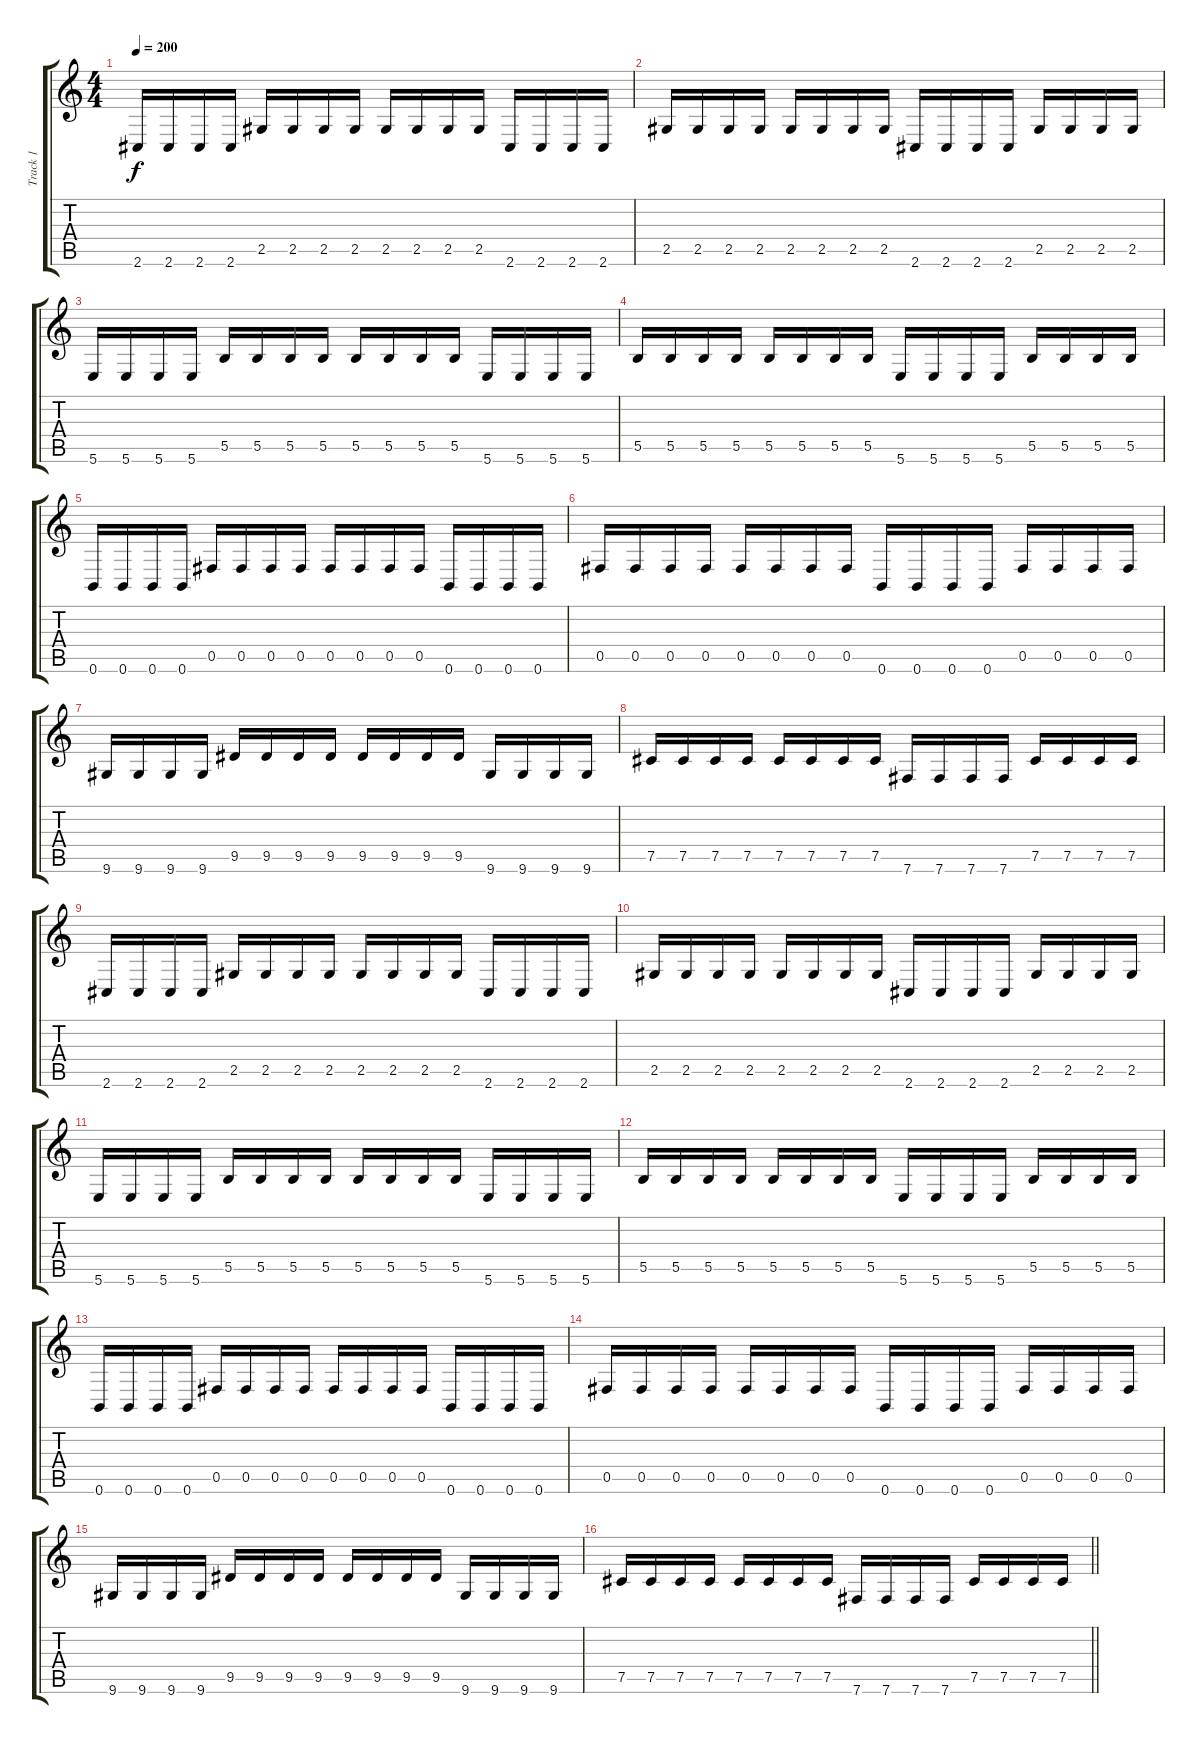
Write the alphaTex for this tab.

\track ("Track 1" "Track 1") {instrument electricguitarjazz}
\staff {score tabs}
\tuning (Db4 Ab3 E3 B2 Gb2 B1) {hide}
\ts (4 4)
\tempo 200
\clef g2
\ks c
2.6.16{dy f instrument distortionguitar} 2.6.16 2.6.16 2.6.16 2.5.16 2.5.16 2.5.16 2.5.16 2.5.16 2.5.16 2.5.16 2.5.16 2.6.16 2.6.16 2.6.16 2.6.16 |
2.5.16 2.5.16 2.5.16 2.5.16 2.5.16 2.5.16 2.5.16 2.5.16 2.6.16 2.6.16 2.6.16 2.6.16 2.5.16 2.5.16 2.5.16 2.5.16 |
5.6.16{instrument distortionguitar} 5.6.16 5.6.16 5.6.16 5.5.16 5.5.16 5.5.16 5.5.16 5.5.16 5.5.16 5.5.16 5.5.16 5.6.16 5.6.16 5.6.16 5.6.16 |
5.5.16 5.5.16 5.5.16 5.5.16 5.5.16 5.5.16 5.5.16 5.5.16 5.6.16 5.6.16 5.6.16 5.6.16 5.5.16 5.5.16 5.5.16 5.5.16 |
0.6.16{instrument distortionguitar} 0.6.16 0.6.16 0.6.16 0.5.16 0.5.16 0.5.16 0.5.16 0.5.16 0.5.16 0.5.16 0.5.16 0.6.16 0.6.16 0.6.16 0.6.16 |
0.5.16 0.5.16 0.5.16 0.5.16 0.5.16 0.5.16 0.5.16 0.5.16 0.6.16 0.6.16 0.6.16 0.6.16 0.5.16 0.5.16 0.5.16 0.5.16 |
9.6.16{instrument distortionguitar} 9.6.16 9.6.16 9.6.16 9.5.16 9.5.16 9.5.16 9.5.16 9.5.16 9.5.16 9.5.16 9.5.16 9.6.16 9.6.16 9.6.16 9.6.16 |
7.5.16 7.5.16 7.5.16 7.5.16 7.5.16 7.5.16 7.5.16 7.5.16 7.6.16 7.6.16 7.6.16 7.6.16 7.5.16 7.5.16 7.5.16 7.5.16 |
2.6.16{instrument distortionguitar} 2.6.16 2.6.16 2.6.16 2.5.16 2.5.16 2.5.16 2.5.16 2.5.16 2.5.16 2.5.16 2.5.16 2.6.16 2.6.16 2.6.16 2.6.16 |
2.5.16 2.5.16 2.5.16 2.5.16 2.5.16 2.5.16 2.5.16 2.5.16 2.6.16 2.6.16 2.6.16 2.6.16 2.5.16 2.5.16 2.5.16 2.5.16 |
5.6.16{instrument distortionguitar} 5.6.16 5.6.16 5.6.16 5.5.16 5.5.16 5.5.16 5.5.16 5.5.16 5.5.16 5.5.16 5.5.16 5.6.16 5.6.16 5.6.16 5.6.16 |
5.5.16 5.5.16 5.5.16 5.5.16 5.5.16 5.5.16 5.5.16 5.5.16 5.6.16 5.6.16 5.6.16 5.6.16 5.5.16 5.5.16 5.5.16 5.5.16 |
0.6.16{instrument distortionguitar} 0.6.16 0.6.16 0.6.16 0.5.16 0.5.16 0.5.16 0.5.16 0.5.16 0.5.16 0.5.16 0.5.16 0.6.16 0.6.16 0.6.16 0.6.16 |
0.5.16 0.5.16 0.5.16 0.5.16 0.5.16 0.5.16 0.5.16 0.5.16 0.6.16 0.6.16 0.6.16 0.6.16 0.5.16 0.5.16 0.5.16 0.5.16 |
9.6.16{instrument distortionguitar} 9.6.16 9.6.16 9.6.16 9.5.16 9.5.16 9.5.16 9.5.16 9.5.16 9.5.16 9.5.16 9.5.16 9.6.16 9.6.16 9.6.16 9.6.16 |
\barLineRight lightlight
7.5.16 7.5.16 7.5.16 7.5.16 7.5.16 7.5.16 7.5.16 7.5.16 7.6.16 7.6.16 7.6.16 7.6.16 7.5.16 7.5.16 7.5.16 7.5.16
